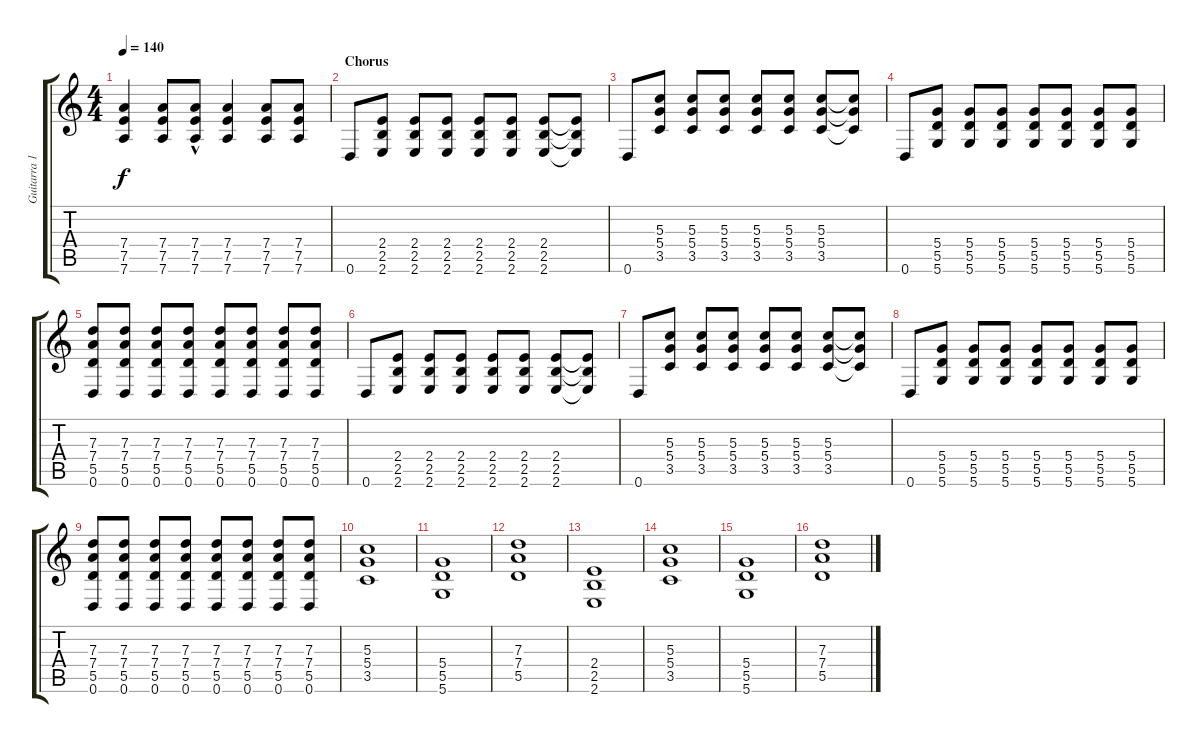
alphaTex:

\track ("Guitarra 1" "Guitarra 1") {instrument distortionguitar}
\staff {score tabs}
\tuning (E4 B3 G3 D3 A2 D2) {hide}
\ts (4 4)
\tempo 140
\clef g2
\ks c
(7.4 7.5 7.6).4{dy f} (7.4 7.5 7.6).8 (7.4{hac} 7.5 7.6).8 (7.4 7.5 7.6).4 (7.4 7.5 7.6).8 (7.4 7.5 7.6).8 |
\section ("" "Chorus")
0.6.8 (2.4 2.5 2.6).8 (2.4 2.5 2.6).8 (2.4 2.5 2.6).8 (2.4 2.5 2.6).8 (2.4 2.5 2.6).8 (2.4 2.5 2.6).8 (2.4{t} 2.5{t} 2.6{t}).8 |
0.6.8 (5.3 5.4 3.5).8 (5.3 5.4 3.5).8 (5.3 5.4 3.5).8 (5.3 5.4 3.5).8 (5.3 5.4 3.5).8 (5.3 5.4 3.5).8 (5.3{t} 5.4{t} 3.5{t}).8 |
0.6.8 (5.4 5.5 5.6).8 (5.4 5.5 5.6).8 (5.4 5.5 5.6).8 (5.4 5.5 5.6).8 (5.4 5.5 5.6).8 (5.4 5.5 5.6).8 (5.4 5.5 5.6).8 |
(7.3 7.4 5.5 0.6).8 (7.3 7.4 5.5 0.6).8 (7.3 7.4 5.5 0.6).8 (7.3 7.4 5.5 0.6).8 (7.3 7.4 5.5 0.6).8 (7.3 7.4 5.5 0.6).8 (7.3 7.4 5.5 0.6).8 (7.3 7.4 5.5 0.6).8 |
0.6.8 (2.4 2.5 2.6).8 (2.4 2.5 2.6).8 (2.4 2.5 2.6).8 (2.4 2.5 2.6).8 (2.4 2.5 2.6).8 (2.4 2.5 2.6).8 (2.4{t} 2.5{t} 2.6{t}).8 |
0.6.8 (5.3 5.4 3.5).8 (5.3 5.4 3.5).8 (5.3 5.4 3.5).8 (5.3 5.4 3.5).8 (5.3 5.4 3.5).8 (5.3 5.4 3.5).8 (5.3{t} 5.4{t} 3.5{t}).8 |
0.6.8 (5.4 5.5 5.6).8 (5.4 5.5 5.6).8 (5.4 5.5 5.6).8 (5.4 5.5 5.6).8 (5.4 5.5 5.6).8 (5.4 5.5 5.6).8 (5.4 5.5 5.6).8 |
(7.3 7.4 5.5 0.6).8 (7.3 7.4 5.5 0.6).8 (7.3 7.4 5.5 0.6).8 (7.3 7.4 5.5 0.6).8 (7.3 7.4 5.5 0.6).8 (7.3 7.4 5.5 0.6).8 (7.3 7.4 5.5 0.6).8 (7.3 7.4 5.5 0.6).8 |
(5.3 5.4 3.5).1 |
(5.4 5.5 5.6).1 |
(7.3 7.4 5.5).1 |
(2.4 2.5 2.6).1 |
(5.3 5.4 3.5).1 |
(5.4 5.5 5.6).1 |
(7.3 7.4 5.5).1
